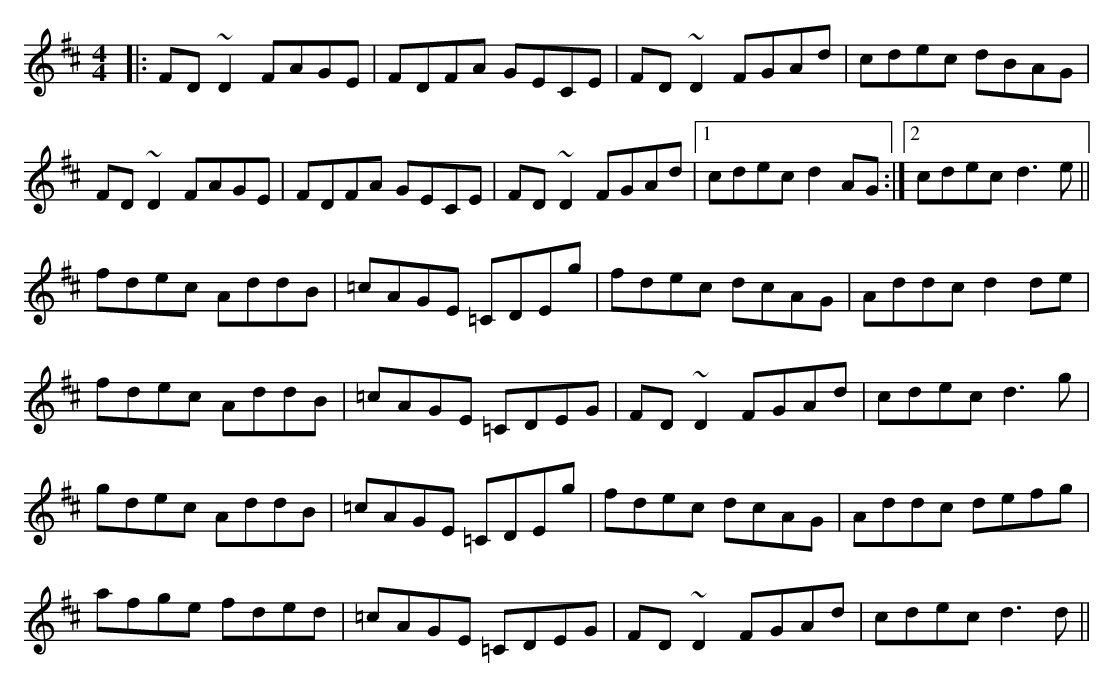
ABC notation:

X:1
M:4/4
K:D
|:FD~D2 FAGE|FDFA GECE|FD~D2 FGAd|cdec dBAG|
FD~D2 FAGE|FDFA GECE|FD~D2 FGAd|1 cdec d2AG:|2 cdec d3e||
fdec AddB|=cAGE =CDEg|fdec dcAG|Addc d2de|
fdec AddB|=cAGE =CDEG|FD~D2 FGAd|cdec d3g|
gdec AddB|=cAGE =CDEg|fdec dcAG|Addc defg|
afge fded|=cAGE =CDEG|FD~D2 FGAd|cdec d3d||
